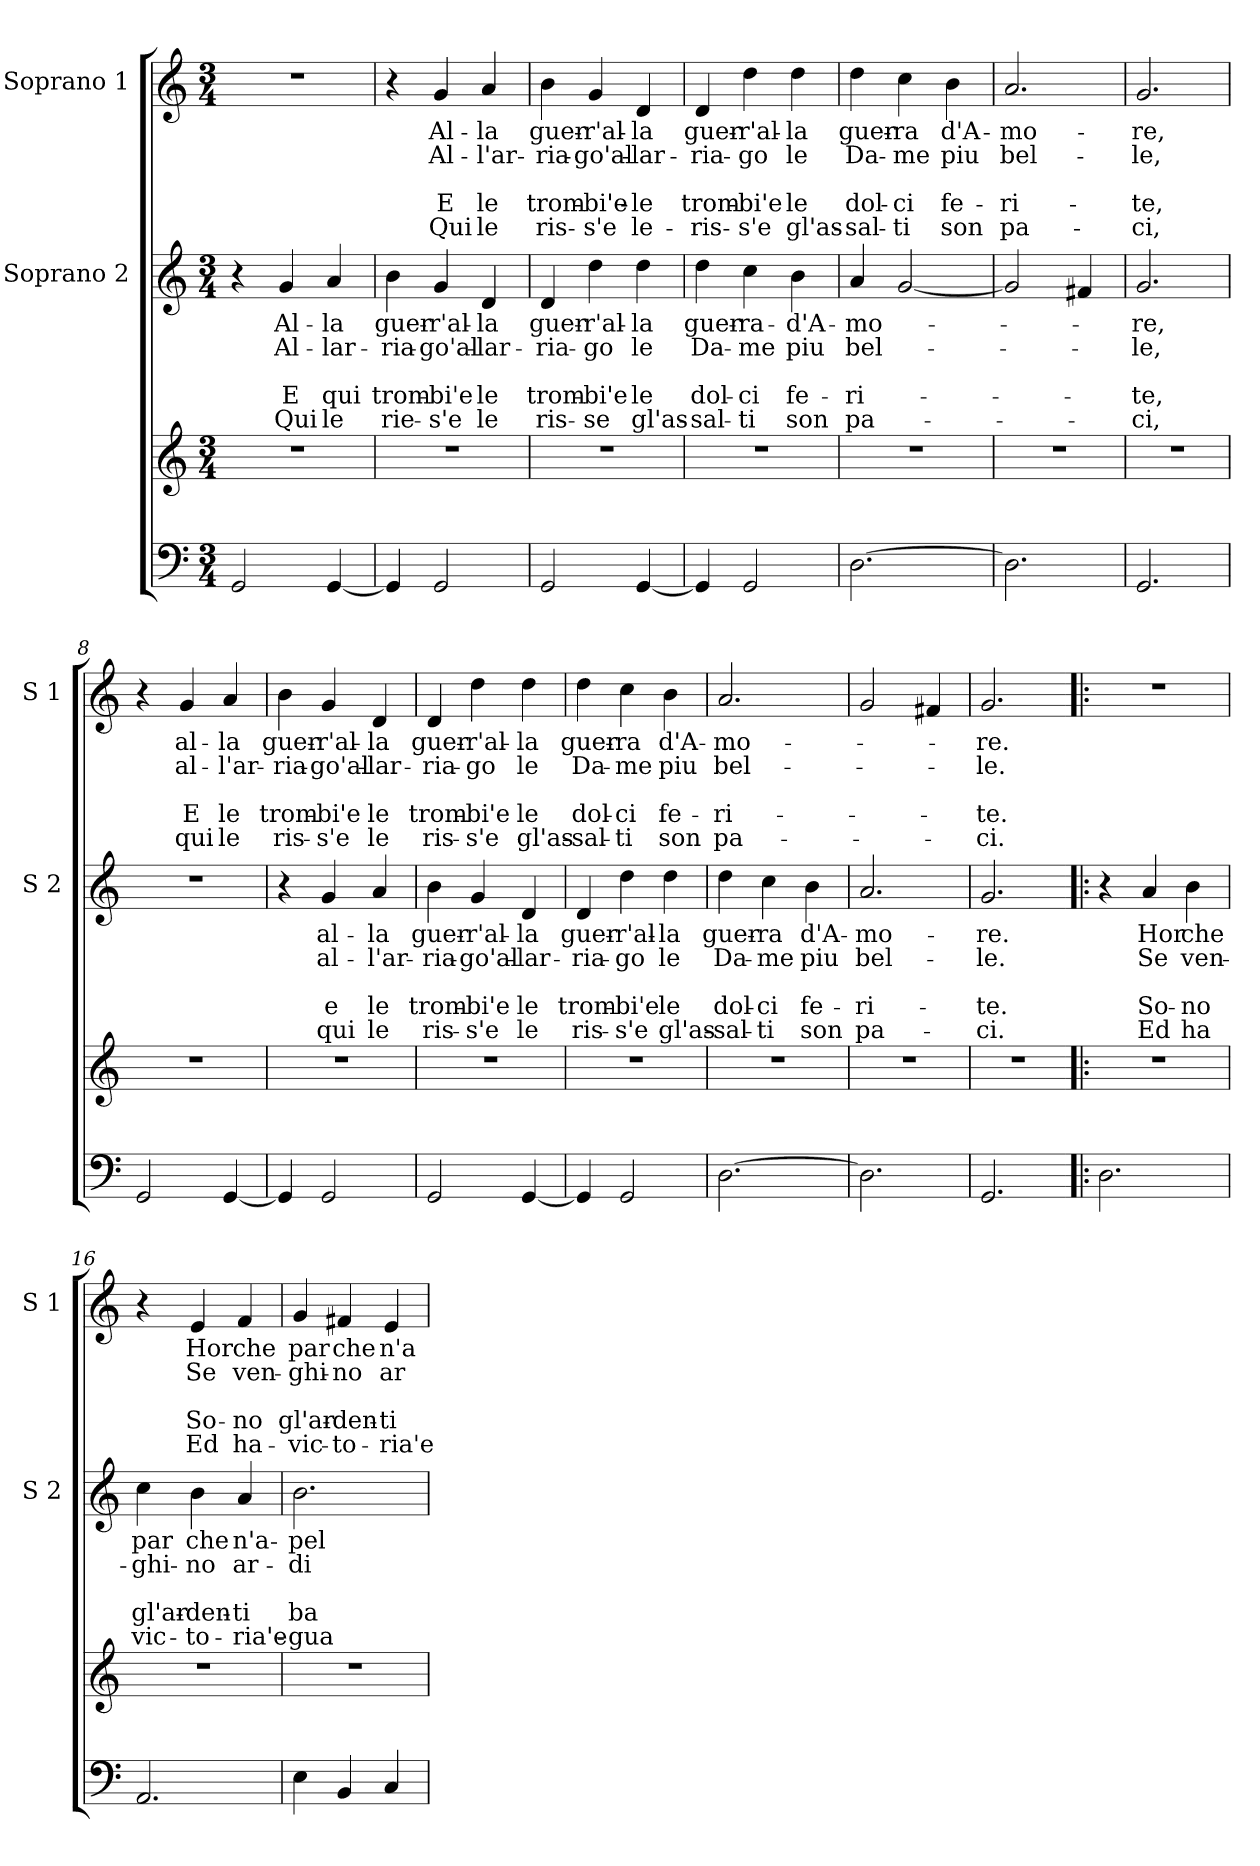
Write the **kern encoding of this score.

**kern	**kern	**kern	**text	**text	**text	**text	**text	**kern	**text	**text	**text	**text	**text
*part3	*part3	*part2	*part2	*part2	*part2	*part2	*part2	*part1	*part1	*part1	*part1	*part1	*part1
*staff4	*staff3	*staff2	*staff2	*staff2	*staff2	*staff2	*staff2	*staff1	*staff1	*staff1	*staff1	*staff1	*staff1
*	*	*I"Soprano 2	*	*	*	*	*	*I"Soprano 1	*	*	*	*	*
*	*	*I'S 2	*	*	*	*	*	*I'S 1	*	*	*	*	*
*clefF4	*clefG2	*clefG2	*	*	*	*	*	*clefG2	*	*	*	*	*
*k[]	*k[]	*k[]	*	*	*	*	*	*k[]	*	*	*	*	*
*C:	*C:	*C:	*	*	*	*	*	*C:	*	*	*	*	*
*M3/4	*M3/4	*M3/4	*	*	*	*	*	*M3/4	*	*	*	*	*
=1	=1	=1	=1	=1	=1	=1	=1	=1	=1	=1	=1	=1	=1
2GG/	2.r	4r	.	.	.	.	.	2.r	.	.	.	.	.
!	!	!	!LO:LY:b	!LO:LY:b	!	!LO:LY:b	!LO:LY:b	!	!	!	!	!	!
.	.	4g/	Al-	Al-	.	E	Qui	.	.	.	.	.	.
!	!	!	!LO:LY:b	!LO:LY:b	!	!LO:LY:b	!LO:LY:b	!	!	!	!	!	!
[4GG/	.	4a/	-la	-lar-	.	qui	le	.	.	.	.	.	.
=2	=2	=2	=2	=2	=2	=2	=2	=2	=2	=2	=2	=2	=2
!	!	!	!LO:LY:b	!LO:LY:b	!	!LO:LY:b	!LO:LY:b	!	!	!	!	!	!
4GG/]	2.r	4b\	guer-	-ria-	.	trom-	rie-	4r	.	.	.	.	.
!	!	!	!LO:LY:b	!LO:LY:b	!	!LO:LY:b	!LO:LY:b	!	!LO:LY:b	!LO:LY:b	!	!LO:LY:b	!LO:LY:b
2GG/	.	4g/	-r'al-	-go'al-	.	-bi'e	-s'e	4g/	Al-	Al-	.	E	Qui
!	!	!	!LO:LY:b	!LO:LY:b	!	!LO:LY:b	!LO:LY:b	!	!LO:LY:b	!LO:LY:b	!	!LO:LY:b	!LO:LY:b
.	.	4d/	-la	-lar-	.	le	le	4a/	-la	-l'ar-	.	le	le
=3	=3	=3	=3	=3	=3	=3	=3	=3	=3	=3	=3	=3	=3
!	!	!	!LO:LY:b	!LO:LY:b	!	!LO:LY:b	!LO:LY:b	!	!LO:LY:b	!LO:LY:b	!	!LO:LY:b	!LO:LY:b
2GG/	2.r	4d/	guer-	-ria-	.	trom-	ris-	4b\	guer-	-ria-	.	trom-	ris-
!	!	!	!LO:LY:b	!LO:LY:b	!	!LO:LY:b	!LO:LY:b	!	!LO:LY:b	!LO:LY:b	!	!LO:LY:b	!LO:LY:b
.	.	4dd\	-r'al-	-go	.	-bi'e	-se	4g/	-r'al-	-go'al-	.	-bi'e-	-s'e
!	!	!	!LO:LY:b	!LO:LY:b	!	!LO:LY:b	!LO:LY:b	!	!LO:LY:b	!LO:LY:b	!	!LO:LY:b	!LO:LY:b
[4GG/	.	4dd\	-la	le	.	le	gl'as-	4d/	-la	-lar-	.	-le	le-
=4	=4	=4	=4	=4	=4	=4	=4	=4	=4	=4	=4	=4	=4
!	!	!	!LO:LY:b	!LO:LY:b	!	!LO:LY:b	!LO:LY:b	!	!LO:LY:b	!LO:LY:b	!	!LO:LY:b	!LO:LY:b
4GG/]	2.r	4dd\	guer-	Da-	.	dol-	-sal-	4d/	guer-	-ria-	.	trom-	-ris-
!	!	!	!LO:LY:b	!LO:LY:b	!	!LO:LY:b	!LO:LY:b	!	!LO:LY:b	!LO:LY:b	!	!LO:LY:b	!LO:LY:b
2GG/	.	4cc\	-ra-	-me	.	-ci	-ti	4dd\	-r'al-	-go	.	-bi'e	-s'e
!	!	!	!LO:LY:b	!LO:LY:b	!	!LO:LY:b	!LO:LY:b	!	!LO:LY:b	!LO:LY:b	!	!LO:LY:b	!LO:LY:b
.	.	4b\	-d'A-	piu	.	fe-	son	4dd\	-la	le	.	le	gl'as-
=5	=5	=5	=5	=5	=5	=5	=5	=5	=5	=5	=5	=5	=5
!	!	!	!LO:LY:b	!LO:LY:b	!	!LO:LY:b	!LO:LY:b	!	!LO:LY:b	!LO:LY:b	!	!LO:LY:b	!LO:LY:b
[2.D\	2.r	4a/	-mo-	bel-	.	-ri-	pa-	4dd\	guer-	Da-	.	dol-	-sal-
!	!	!	!	!	!	!	!	!	!LO:LY:b	!LO:LY:b	!	!LO:LY:b	!LO:LY:b
.	.	[2g/	.	.	.	.	.	4cc\	-ra	-me	.	-ci	-ti
!	!	!	!	!	!	!	!	!	!LO:LY:b	!LO:LY:b	!	!LO:LY:b	!LO:LY:b
.	.	.	.	.	.	.	.	4b\	d'A-	piu	.	fe-	son
=6	=6	=6	=6	=6	=6	=6	=6	=6	=6	=6	=6	=6	=6
!	!	!	!	!	!	!	!	!	!LO:LY:b	!LO:LY:b	!	!LO:LY:b	!LO:LY:b
2.D\]	2.r	2g/]	.	.	.	.	.	2.a/	-mo-	bel-	.	-ri-	pa-
.	.	4f#X/	.	.	.	.	.	.	.	.	.	.	.
!!LO:LB:g=z
=7	=7	=7	=7	=7	=7	=7	=7	=7	=7	=7	=7	=7	=7
!	!	!	!LO:LY:b	!LO:LY:b	!	!LO:LY:b	!LO:LY:b	!	!LO:LY:b	!LO:LY:b	!	!LO:LY:b	!LO:LY:b
2.GG/	2.r	2.g/	-re,	-le,	.	-te,	-ci,	2.g/	-re,	-le,	.	-te,	-ci,
=8	=8	=8	=8	=8	=8	=8	=8	=8	=8	=8	=8	=8	=8
2GG/	2.r	2.r	.	.	.	.	.	4r	.	.	.	.	.
!	!	!	!	!	!	!	!	!	!LO:LY:b	!LO:LY:b	!	!LO:LY:b	!LO:LY:b
.	.	.	.	.	.	.	.	4g/	al-	al-	.	E	qui
!	!	!	!	!	!	!	!	!	!LO:LY:b	!LO:LY:b	!	!LO:LY:b	!LO:LY:b
[4GG/	.	.	.	.	.	.	.	4a/	-la	-l'ar-	.	le	le
=9	=9	=9	=9	=9	=9	=9	=9	=9	=9	=9	=9	=9	=9
!	!	!	!	!	!	!	!	!	!LO:LY:b	!LO:LY:b	!	!LO:LY:b	!LO:LY:b
4GG/]	2.r	4r	.	.	.	.	.	4b\	guer-	-ria-	.	trom-	ris-
!	!	!	!LO:LY:b	!LO:LY:b	!	!LO:LY:b	!LO:LY:b	!	!LO:LY:b	!LO:LY:b	!	!LO:LY:b	!LO:LY:b
2GG/	.	4g/	al-	al-	.	e	qui	4g/	-r'al-	-go'al-	.	-bi'e	-s'e
!	!	!	!LO:LY:b	!LO:LY:b	!	!LO:LY:b	!LO:LY:b	!	!LO:LY:b	!LO:LY:b	!	!LO:LY:b	!LO:LY:b
.	.	4a/	-la	-l'ar-	.	le	le	4d/	-la	-lar-	.	le	le
=10	=10	=10	=10	=10	=10	=10	=10	=10	=10	=10	=10	=10	=10
!	!	!	!LO:LY:b	!LO:LY:b	!	!LO:LY:b	!LO:LY:b	!	!LO:LY:b	!LO:LY:b	!	!LO:LY:b	!LO:LY:b
2GG/	2.r	4b\	guer-	-ria-	.	trom-	ris-	4d/	guer-	-ria-	.	trom-	ris-
!	!	!	!LO:LY:b	!LO:LY:b	!	!LO:LY:b	!LO:LY:b	!	!LO:LY:b	!LO:LY:b	!	!LO:LY:b	!LO:LY:b
.	.	4g/	-r'al-	-go'al-	.	-bi'e	-s'e	4dd\	-r'al-	-go	.	-bi'e	-s'e
!	!	!	!LO:LY:b	!LO:LY:b	!	!LO:LY:b	!LO:LY:b	!	!LO:LY:b	!LO:LY:b	!	!LO:LY:b	!LO:LY:b
[4GG/	.	4d/	-la	-lar-	.	le	le	4dd\	-la	le	.	le	gl'as-
=11	=11	=11	=11	=11	=11	=11	=11	=11	=11	=11	=11	=11	=11
!	!	!	!LO:LY:b	!LO:LY:b	!	!LO:LY:b	!LO:LY:b	!	!LO:LY:b	!LO:LY:b	!	!LO:LY:b	!LO:LY:b
4GG/]	2.r	4d/	guer-	-ria-	.	trom-	ris-	4dd\	guer-	Da-	.	dol-	-sal-
!	!	!	!LO:LY:b	!LO:LY:b	!	!LO:LY:b	!LO:LY:b	!	!LO:LY:b	!LO:LY:b	!	!LO:LY:b	!LO:LY:b
2GG/	.	4dd\	-r'al-	-go	.	-bi'e	-s'e	4cc\	-ra	-me	.	-ci	-ti
!	!	!	!LO:LY:b	!LO:LY:b	!	!LO:LY:b	!LO:LY:b	!	!LO:LY:b	!LO:LY:b	!	!LO:LY:b	!LO:LY:b
.	.	4dd\	-la	le	.	le	gl'as-	4b\	d'A-	piu	.	fe-	son
=12	=12	=12	=12	=12	=12	=12	=12	=12	=12	=12	=12	=12	=12
!	!	!	!LO:LY:b	!LO:LY:b	!	!LO:LY:b	!LO:LY:b	!	!LO:LY:b	!LO:LY:b	!	!LO:LY:b	!LO:LY:b
[2.D\	2.r	4dd\	guer-	Da-	.	dol-	-sal-	2.a/	-mo-	bel-	.	-ri-	pa-
!	!	!	!LO:LY:b	!LO:LY:b	!	!LO:LY:b	!LO:LY:b	!	!	!	!	!	!
.	.	4cc\	-ra	-me	.	-ci	-ti	.	.	.	.	.	.
!	!	!	!LO:LY:b	!LO:LY:b	!	!LO:LY:b	!LO:LY:b	!	!	!	!	!	!
.	.	4b\	d'A-	piu	.	fe-	son	.	.	.	.	.	.
!!LO:PB:g=z
=13	=13	=13	=13	=13	=13	=13	=13	=13	=13	=13	=13	=13	=13
!	!	!	!LO:LY:b	!LO:LY:b	!	!LO:LY:b	!LO:LY:b	!	!	!	!	!	!
2.D\]	2.r	2.a/	-mo-	bel-	.	-ri-	pa-	2g/	.	.	.	.	.
.	.	.	.	.	.	.	.	4f#X/	.	.	.	.	.
=14	=14	=14	=14	=14	=14	=14	=14	=14	=14	=14	=14	=14	=14
!	!	!	!LO:LY:b	!LO:LY:b	!	!LO:LY:b	!LO:LY:b	!	!LO:LY:b	!LO:LY:b	!	!LO:LY:b	!LO:LY:b
2.GG/	2.r	2.g/	-re.	-le.	.	-te.	-ci.	2.g/	-re.	-le.	.	-te.	-ci.
=15!|:	=15!|:	=15!|:	=15!|:	=15!|:	=15!|:	=15!|:	=15!|:	=15!|:	=15!|:	=15!|:	=15!|:	=15!|:	=15!|:
2.D\	2.r	4r	.	.	.	.	.	2.r	.	.	.	.	.
!	!	!	!LO:LY:b	!LO:LY:b	!	!LO:LY:b	!LO:LY:b	!	!	!	!	!	!
.	.	4a/	Hor	Se	.	So-	Ed	.	.	.	.	.	.
!	!	!	!LO:LY:b	!LO:LY:b	!	!LO:LY:b	!LO:LY:b	!	!	!	!	!	!
.	.	4b\	che	ven-	.	-no	ha	.	.	.	.	.	.
=16	=16	=16	=16	=16	=16	=16	=16	=16	=16	=16	=16	=16	=16
!	!	!	!LO:LY:b	!LO:LY:b	!	!LO:LY:b	!LO:LY:b	!	!	!	!	!	!
2.AA/	2.r	4cc\	par	-ghi-	.	gl'ar-	vic-	4r	.	.	.	.	.
!	!	!	!LO:LY:b	!LO:LY:b	!	!LO:LY:b	!LO:LY:b	!	!LO:LY:b	!LO:LY:b	!	!LO:LY:b	!LO:LY:b
.	.	4b\	che	-no	.	-den-	-to-	4e/	Hor	Se	.	So-	Ed
!	!	!	!LO:LY:b	!LO:LY:b	!	!LO:LY:b	!LO:LY:b	!	!LO:LY:b	!LO:LY:b	!	!LO:LY:b	!LO:LY:b
.	.	4a/	n'a-	ar-	.	-ti	-ria'e-	4f/	che	ven-	.	-no	ha-
=17	=17	=17	=17	=17	=17	=17	=17	=17	=17	=17	=17	=17	=17
!	!	!	!LO:LY:b	!LO:LY:b	!	!LO:LY:b	!LO:LY:b	!	!LO:LY:b	!LO:LY:b	!	!LO:LY:b	!LO:LY:b
4E\	2.r	2.b\	-pel-	-di-	.	ba-	-gua-	4g/	par	-ghi-	.	gl'ar-	-vic-
!	!	!	!	!	!	!	!	!	!LO:LY:b	!LO:LY:b	!	!LO:LY:b	!LO:LY:b
4BB/	.	.	.	.	.	.	.	4f#X/	che	-no	.	-den-	-to-
!	!	!	!	!	!	!	!	!	!LO:LY:b	!LO:LY:b	!	!LO:LY:b	!LO:LY:b
4C/	.	.	.	.	.	.	.	4e/	n'a-	ar-	.	-ti	-ria'e-
=	=	=	=	=	=	=	=	=	=	=	=	=	=
*-	*-	*-	*-	*-	*-	*-	*-	*-	*-	*-	*-	*-	*-
